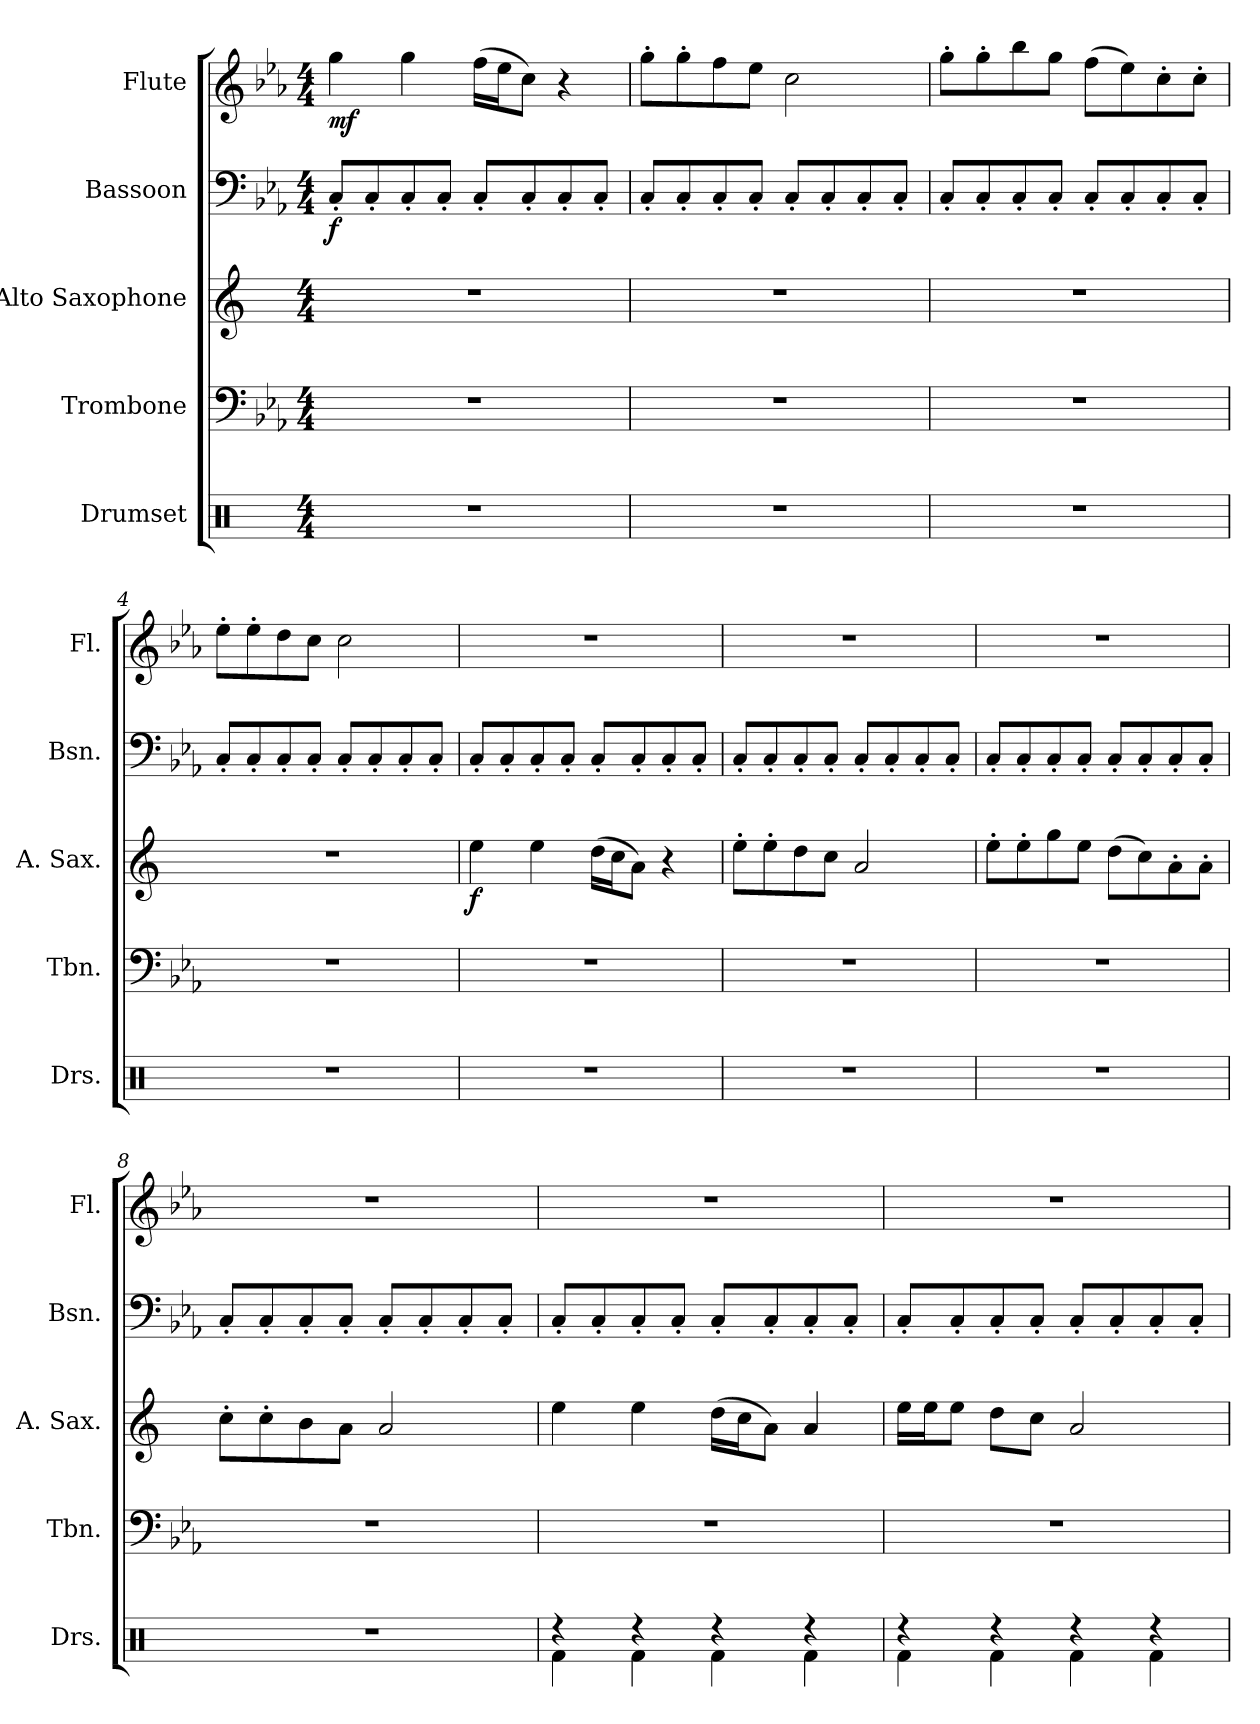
**kern	**kern	**kern	**dynam	**kern	**dynam	**kern	**dynam
*part5	*part4	*part3	*part3	*part2	*part2	*part1	*part1
*staff5	*staff4	*staff3	*staff3	*staff2	*staff2	*staff1	*staff1
*I"Drumset	*I"Trombone	*I"Alto Saxophone	*	*I"Bassoon	*	*I"Flute	*
*I'Drs.	*I'Tbn.	*I'A. Sax.	*	*I'Bsn.	*	*I'Fl.	*
*clefX	*clefF4	*clefG2	*	*clefF4	*	*clefG2	*
*	*	*ITrd5c9	*	*	*	*	*
*k[]	*k[b-e-a-]	*k[b-e-a-]	*	*k[b-e-a-]	*	*k[b-e-a-]	*
*M4/4	*M4/4	*M4/4	*	*M4/4	*	*M4/4	*
=1	=1	=1	=1	=1	=1	=1	=1
!	!	!	!	!	!LO:DY:b	!	!LO:DY:b
1r	1r	1r	.	8C'/L	f	4gg\	mf
.	.	.	.	8C'/	.	.	.
.	.	.	.	8C'/	.	4gg\	.
.	.	.	.	8C'/J	.	.	.
.	.	.	.	8C'/L	.	(16ff\LL	.
.	.	.	.	.	.	16ee-\J	.
.	.	.	.	8C'/	.	8cc\J)	.
.	.	.	.	8C'/	.	4r	.
.	.	.	.	8C'/J	.	.	.
=2	=2	=2	=2	=2	=2	=2	=2
1r	1r	1r	.	8C'/L	.	8gg'\L	.
.	.	.	.	8C'/	.	8gg'\	.
.	.	.	.	8C'/	.	8ff\	.
.	.	.	.	8C'/J	.	8ee-\J	.
.	.	.	.	8C'/L	.	2cc\	.
.	.	.	.	8C'/	.	.	.
.	.	.	.	8C'/	.	.	.
.	.	.	.	8C'/J	.	.	.
=3	=3	=3	=3	=3	=3	=3	=3
1r	1r	1r	.	8C'/L	.	8gg'\L	.
.	.	.	.	8C'/	.	8gg'\	.
.	.	.	.	8C'/	.	8bb-\	.
.	.	.	.	8C'/J	.	8gg\J	.
.	.	.	.	8C'/L	.	(8ff\L	.
.	.	.	.	8C'/	.	8ee-\)	.
.	.	.	.	8C'/	.	8cc'\	.
.	.	.	.	8C'/J	.	8cc'\J	.
!!LO:LB:g=z
=4	=4	=4	=4	=4	=4	=4	=4
1r	1r	1r	.	8C'/L	.	8ee-'\L	.
.	.	.	.	8C'/	.	8ee-'\	.
.	.	.	.	8C'/	.	8dd\	.
.	.	.	.	8C'/J	.	8cc\J	.
.	.	.	.	8C'/L	.	2cc\	.
.	.	.	.	8C'/	.	.	.
.	.	.	.	8C'/	.	.	.
.	.	.	.	8C'/J	.	.	.
=5	=5	=5	=5	=5	=5	=5	=5
!	!	!	!LO:DY:b	!	!	!	!
1r	1r	4g\	f	8C'/L	.	1r	.
.	.	.	.	8C'/	.	.	.
.	.	4g\	.	8C'/	.	.	.
.	.	.	.	8C'/J	.	.	.
.	.	(16f\LL	.	8C'/L	.	.	.
.	.	16e-\J	.	.	.	.	.
.	.	8c\J)	.	8C'/	.	.	.
.	.	4r	.	8C'/	.	.	.
.	.	.	.	8C'/J	.	.	.
=6	=6	=6	=6	=6	=6	=6	=6
1r	1r	8g'\L	.	8C'/L	.	1r	.
.	.	8g'\	.	8C'/	.	.	.
.	.	8f\	.	8C'/	.	.	.
.	.	8e-\J	.	8C'/J	.	.	.
.	.	2c/	.	8C'/L	.	.	.
.	.	.	.	8C'/	.	.	.
.	.	.	.	8C'/	.	.	.
.	.	.	.	8C'/J	.	.	.
=7	=7	=7	=7	=7	=7	=7	=7
1r	1r	8g'\L	.	8C'/L	.	1r	.
.	.	8g'\	.	8C'/	.	.	.
.	.	8b-\	.	8C'/	.	.	.
.	.	8g\J	.	8C'/J	.	.	.
.	.	(8f\L	.	8C'/L	.	.	.
.	.	8e-\)	.	8C'/	.	.	.
.	.	8c'\	.	8C'/	.	.	.
.	.	8c'\J	.	8C'/J	.	.	.
!!LO:PB:g=z
=8	=8	=8	=8	=8	=8	=8	=8
1r	1r	8e-'\L	.	8C'/L	.	1r	.
.	.	8e-'\	.	8C'/	.	.	.
.	.	8d\	.	8C'/	.	.	.
.	.	8c\J	.	8C'/J	.	.	.
.	.	2c/	.	8C'/L	.	.	.
.	.	.	.	8C'/	.	.	.
.	.	.	.	8C'/	.	.	.
.	.	.	.	8C'/J	.	.	.
=9	=9	=9	=9	=9	=9	=9	=9
*^	*	*	*	*	*	*	*
4r	4Rf\	1r	4g\	.	8C'/L	.	1r	.
.	.	.	.	.	8C'/	.	.	.
4r	4Rf\	.	4g\	.	8C'/	.	.	.
.	.	.	.	.	8C'/J	.	.	.
4r	4Rf\	.	(16f\LL	.	8C'/L	.	.	.
.	.	.	16e-\J	.	.	.	.	.
.	.	.	8c\J)	.	8C'/	.	.	.
4r	4Rf\	.	4c/	.	8C'/	.	.	.
.	.	.	.	.	8C'/J	.	.	.
=10	=10	=10	=10	=10	=10	=10	=10	=10
4r	4Rf\	1r	16g\LL	.	8C'/L	.	1r	.
.	.	.	16g\J	.	.	.	.	.
.	.	.	8g\J	.	8C'/	.	.	.
4r	4Rf\	.	8f\L	.	8C'/	.	.	.
.	.	.	8e-\J	.	8C'/J	.	.	.
4r	4Rf\	.	2c/	.	8C'/L	.	.	.
.	.	.	.	.	8C'/	.	.	.
4r	4Rf\	.	.	.	8C'/	.	.	.
.	.	.	.	.	8C'/J	.	.	.
*v	*v	*	*	*	*	*	*	*
=	=	=	=	=	=	=	=
*-	*-	*-	*-	*-	*-	*-	*-
